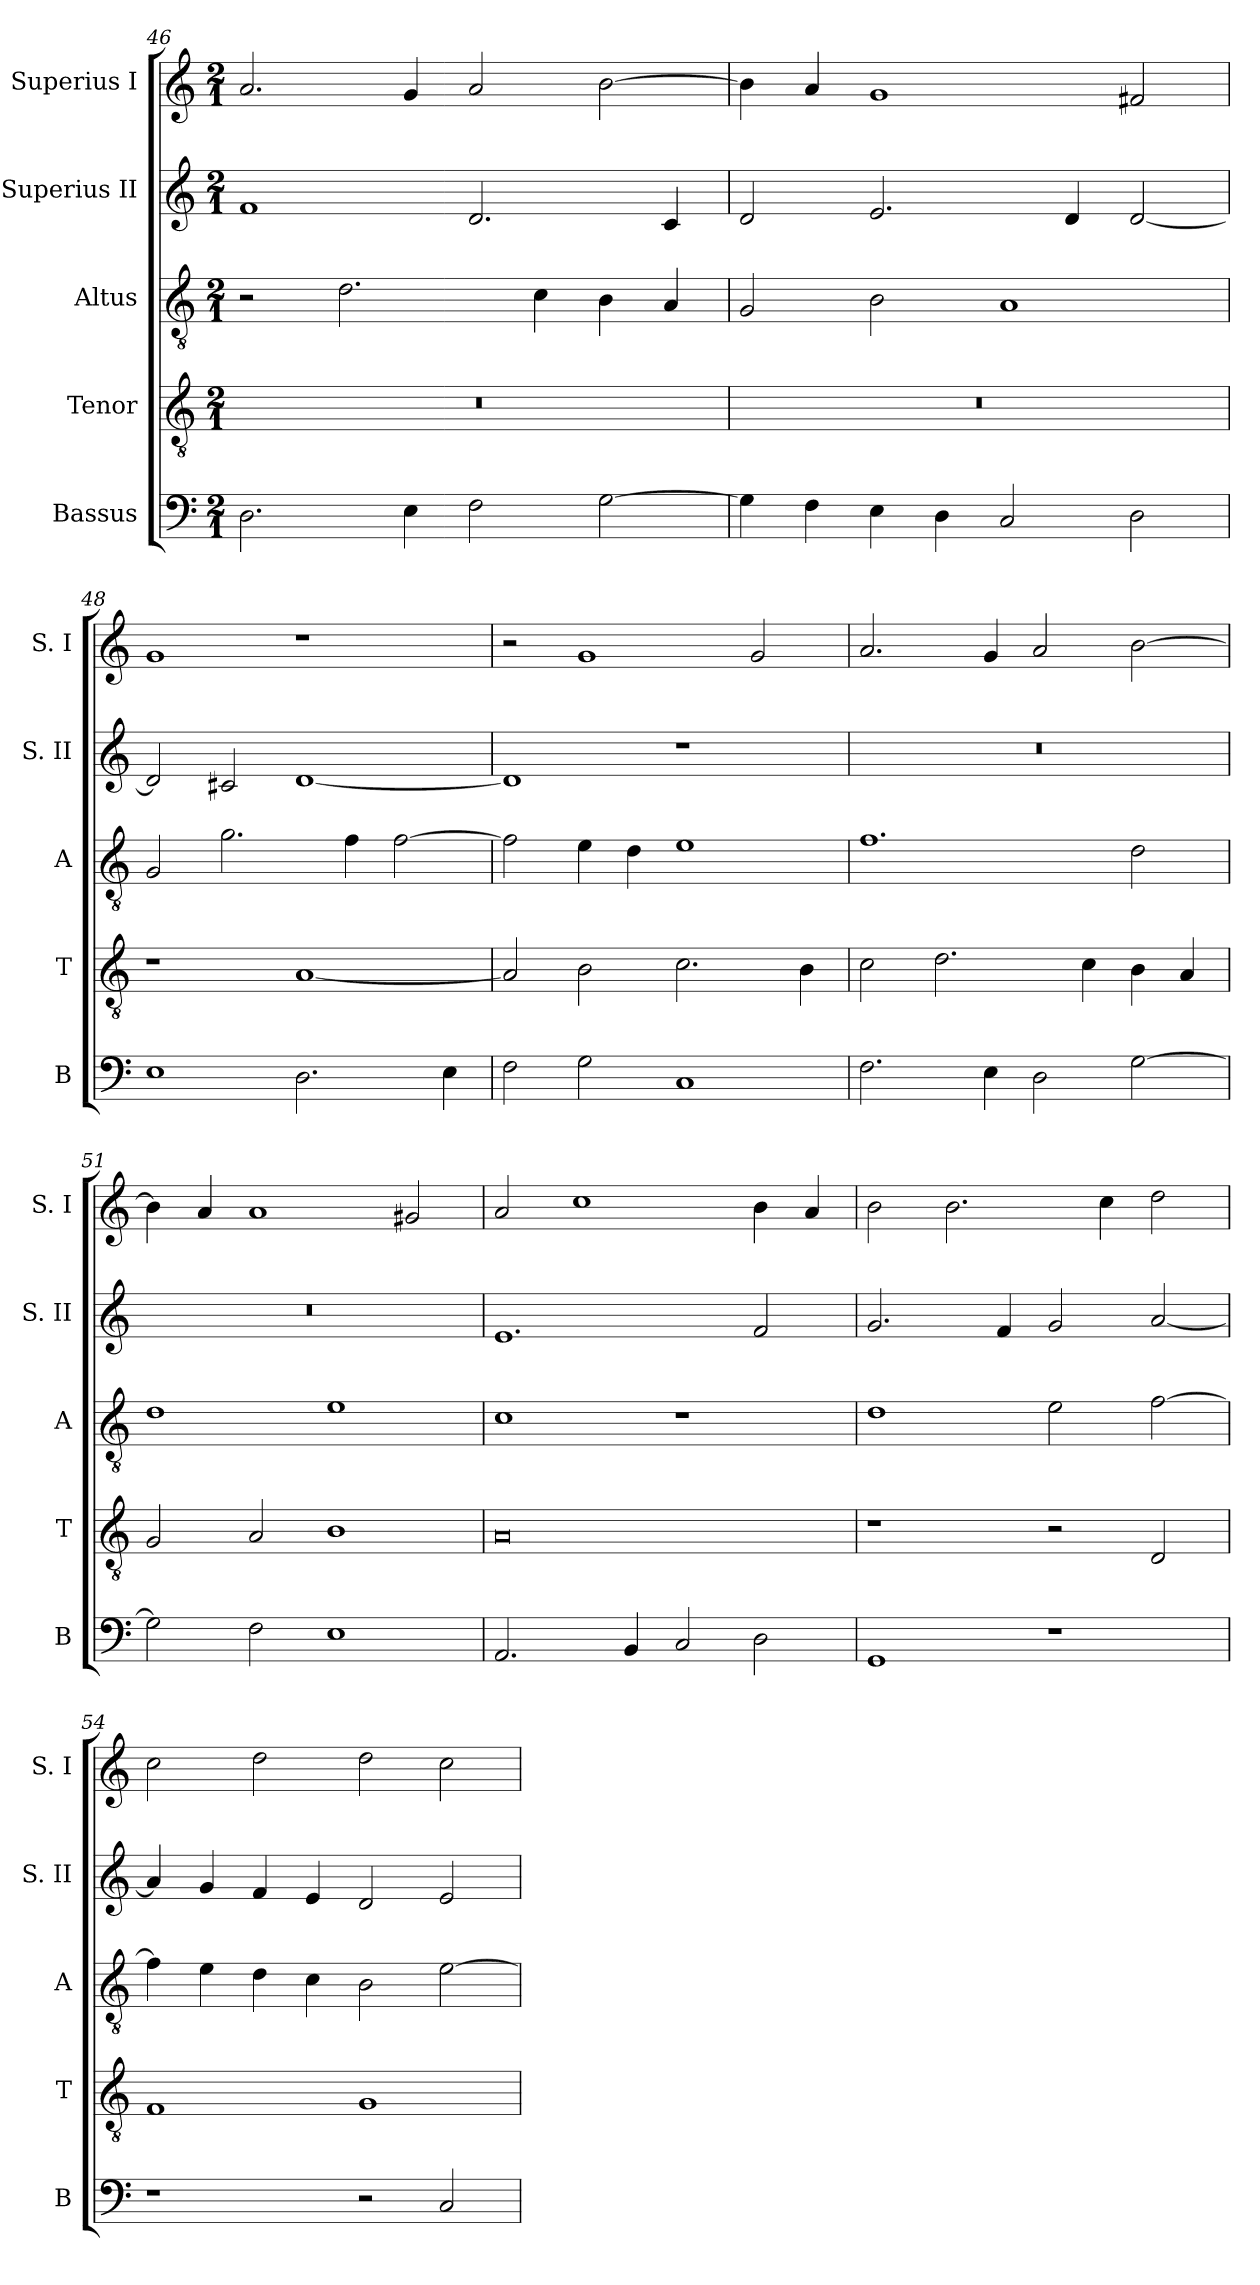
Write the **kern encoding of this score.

**kern	**kern	**kern	**kern	**kern
*part5	*part4	*part3	*part2	*part1
*staff5	*staff4	*staff3	*staff2	*staff1
*I"Bassus	*I"Tenor	*I"Altus	*I"Superius II	*I"Superius I
*I'B	*I'T	*I'A	*I'S. II	*I'S. I
*clefF4	*clefGv2	*clefGv2	*clefG2	*clefG2
*k[]	*k[]	*k[]	*k[]	*k[]
*C:	*C:	*C:	*C:	*C:
*M2/1	*M2/1	*M2/1	*M2/1	*M2/1
=46	=46	=46	=46	=46
2.D	0r	2r	1f	2.a
.	.	2.d	.	.
4E	.	.	.	4g
2F	.	.	2.d	2a
.	.	4c	.	.
[2G	.	4B	.	[2b
.	.	4A	4c	.
=47	=47	=47	=47	=47
4G]	0r	2G	2d	4b]
4F	.	.	.	4a
4E	.	2B	2.e	1g
4D	.	.	.	.
2C	.	1A	.	.
.	.	.	4d	.
2D	.	.	[2d	2f#X
=48	=48	=48	=48	=48
1E	1r	2G	2d]	1g
.	.	2.g	2c#X	.
2.D	[1A	.	[1d	1r
.	.	4f	.	.
.	.	[2f	.	.
4E	.	.	.	.
=49	=49	=49	=49	=49
2F	2A]	2f]	1d]	2r
2G	2B	4e	.	1g
.	.	4d	.	.
1C	2.c	1e	1r	.
.	.	.	.	2g
.	4B	.	.	.
=50	=50	=50	=50	=50
2.F	2c	1.f	0r	2.a
.	2.d	.	.	.
4E	.	.	.	4g
2D	.	.	.	2a
.	4c	.	.	.
[2G	4B	2d	.	[2b
.	4A	.	.	.
=51	=51	=51	=51	=51
2G]	2G	1d	0r	4b]
.	.	.	.	4a
2F	2A	.	.	1a
1E	1B	1e	.	.
.	.	.	.	2g#X
=52	=52	=52	=52	=52
2.AA	0A	1c	1.e	2a
.	.	.	.	1cc
4BB	.	.	.	.
2C	.	1r	.	.
2D	.	.	2f	4b
.	.	.	.	4a
=53	=53	=53	=53	=53
1GG	1r	1d	2.g	2b
.	.	.	.	2.b
.	.	.	4f	.
1r	2r	2e	2g	.
.	.	.	.	4cc
.	2D	[2f	[2a	2dd
=54	=54	=54	=54	=54
1r	1F	4f]	4a]	2cc
.	.	4e	4g	.
.	.	4d	4f	2dd
.	.	4c	4e	.
2r	1G	2B	2d	2dd
2C	.	[2e	2e	2cc
=	=	=	=	=
*-	*-	*-	*-	*-
